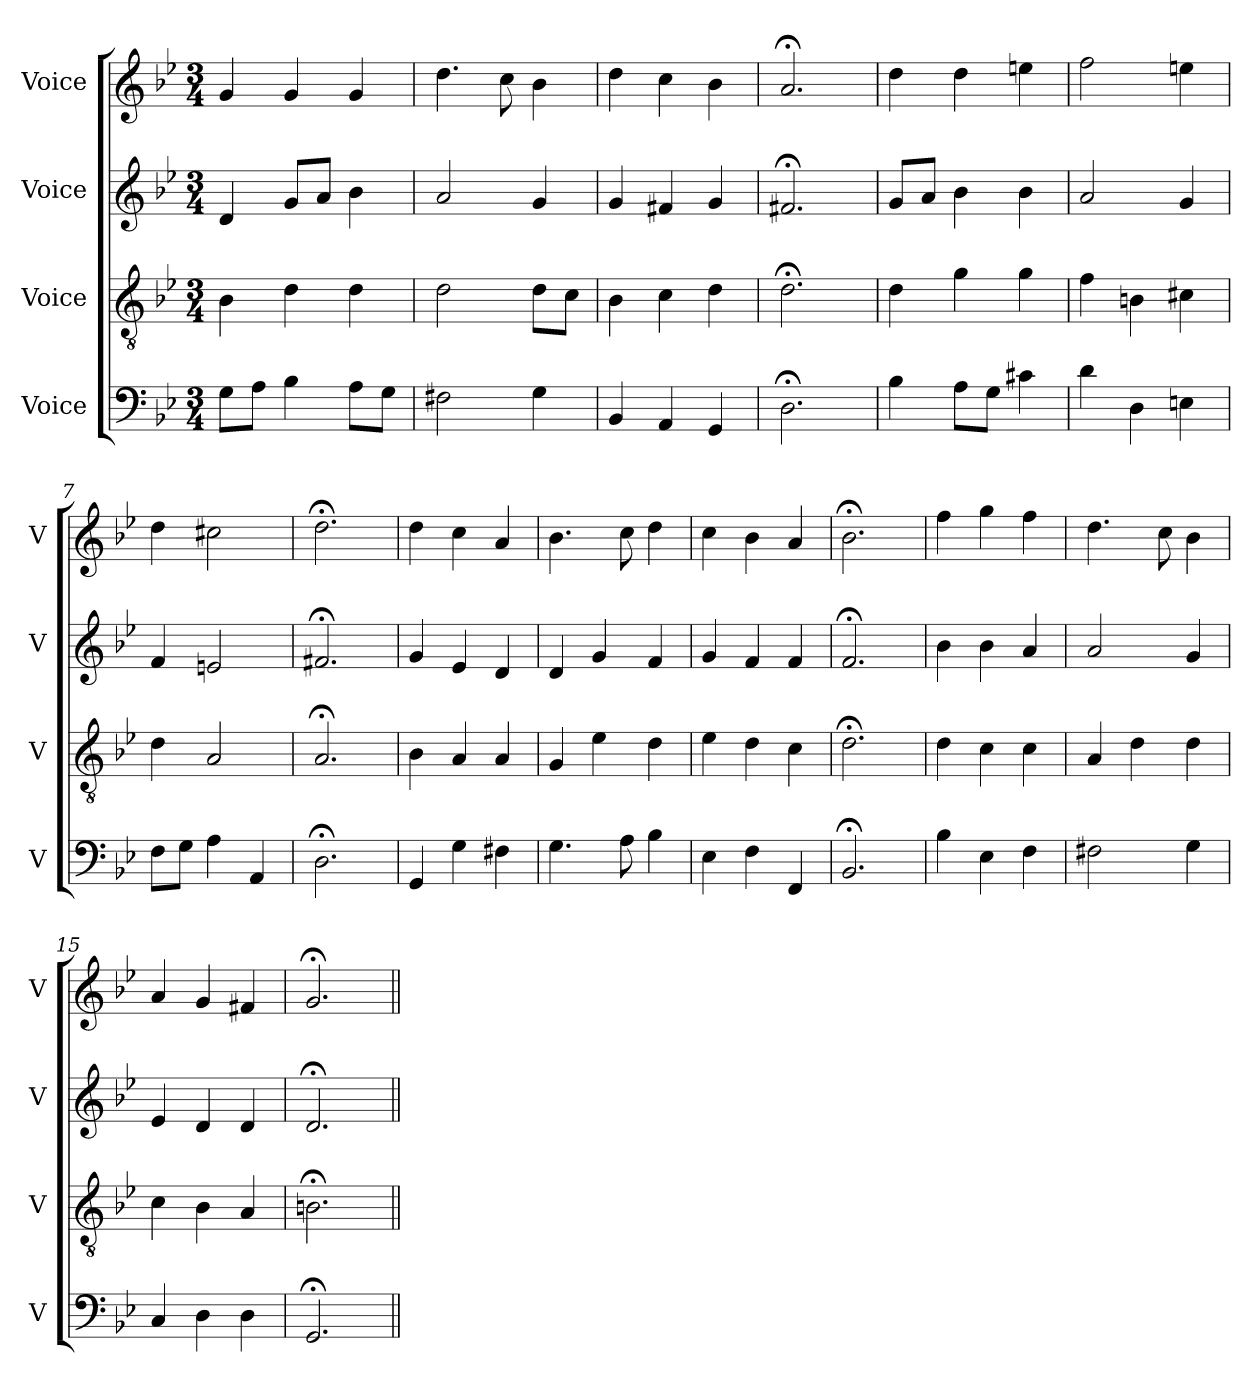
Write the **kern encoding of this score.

**kern	**kern	**kern	**kern
*part4	*part3	*part2	*part1
*staff4	*staff3	*staff2	*staff1
*I"Voice	*I"Voice	*I"Voice	*I"Voice
*I'V	*I'V	*I'V	*I'V
*clefF4	*clefGv2	*clefG2	*clefG2
*k[b-e-]	*k[b-e-]	*k[b-e-]	*k[b-e-]
*M3/4	*M3/4	*M3/4	*M3/4
*MM100	*MM100	*MM100	*MM100
=1	=1	=1	=1
8G\L	4B-\	4d/	4g/
8A\J	.	.	.
4B-\	4d\	8g/L	4g/
.	.	8a/J	.
8A\L	4d\	4b-\	4g/
8G\J	.	.	.
=2	=2	=2	=2
2F#X\	2d\	2a/	4.dd\
.	.	.	8cc\
4G\	8d\L	4g/	4b-\
.	8c\J	.	.
=3	=3	=3	=3
4BB-/	4B-\	4g/	4dd\
4AA/	4c\	4f#X/	4cc\
4GG/	4d\	4g/	4b-\
=4	=4	=4	=4
2.D;\	2.d;\	2.f#X;/	2.a;/
=5	=5	=5	=5
4B-\	4d\	8g/L	4dd\
.	.	8a/J	.
8A\L	4g\	4b-\	4dd\
8G\J	.	.	.
4c#X\	4g\	4b-\	4een\
=6	=6	=6	=6
4d\	4f\	2a/	2ff\
4D\	4Bn\	.	.
4En\	4c#X\	4g/	4een\
!!LO:LB:g=z
=7	=7	=7	=7
8F\L	4d\	4f/	4dd\
8G\J	.	.	.
4A\	2A/	2en/	2cc#X\
4AA/	.	.	.
=8	=8	=8	=8
2.D;\	2.A;/	2.f#X;/	2.dd;\
=9	=9	=9	=9
4GG/	4B-\	4g/	4dd\
4G\	4A/	4e-/	4cc\
4F#X\	4A/	4d/	4a/
=10	=10	=10	=10
4.G\	4G/	4d/	4.b-\
.	4e-\	4g/	.
8A\	.	.	8cc\
4B-\	4d\	4f/	4dd\
=11	=11	=11	=11
4E-\	4e-\	4g/	4cc\
4F\	4d\	4f/	4b-\
4FF/	4c\	4f/	4a/
=12	=12	=12	=12
2.BB-;/	2.d;\	2.f;/	2.b-;\
=13	=13	=13	=13
4B-\	4d\	4b-\	4ff\
4E-\	4c\	4b-\	4gg\
4F\	4c\	4a/	4ff\
=14	=14	=14	=14
2F#X\	4A/	2a/	4.dd\
.	4d\	.	.
.	.	.	8cc\
4G\	4d\	4g/	4b-\
!!LO:LB:g=z
=15	=15	=15	=15
4C/	4c\	4e-/	4a/
4D\	4B-\	4d/	4g/
4D\	4A/	4d/	4f#X/
=16	=16	=16	=16
2.GG;/	2.Bn;\	2.d;/	2.g;/
=||	=||	=||	=||
*-	*-	*-	*-
